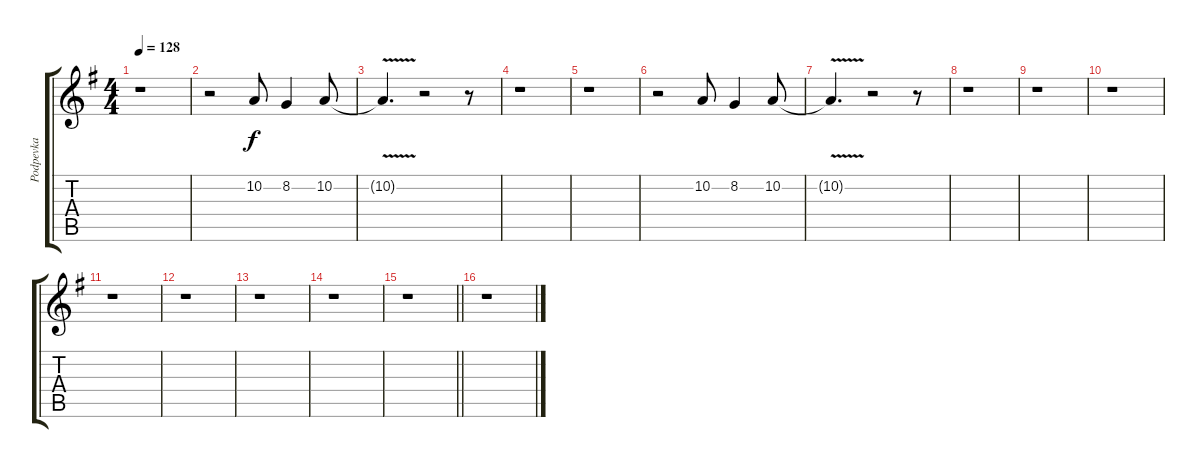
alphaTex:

\track ("Podpevka" "Podpevka") {instrument flute}
\staff {score tabs}
\tuning (E4 B3 G3 D3 A2 E2) {hide}
\ts (4 4)
\tempo 128
\clef g2
\ks eminor
r.1{dy f} |
r.2 10.2.8 8.2.4 10.2.8 |
10.2{v t}.4{d} r.2 r.8 |
r.1 |
r.1 |
r.2 10.2.8 8.2.4 10.2.8 |
10.2{v t}.4{d} r.2 r.8 |
r.1 |
r.1 |
r.1 |
r.1 |
r.1 |
r.1 |
r.1 |
\barLineRight lightlight
r.1 |
r.1
